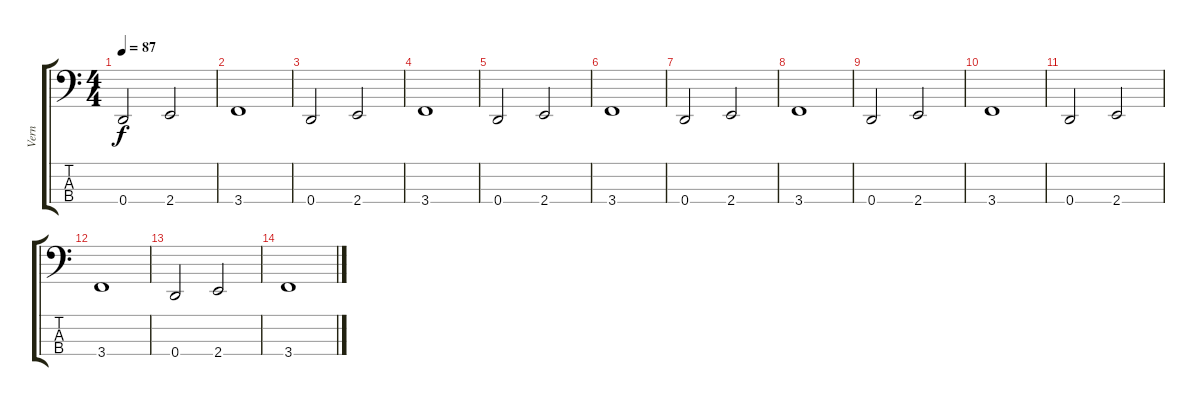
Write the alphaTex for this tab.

\track ("Vern" "Vern") {instrument electricbassfinger}
\staff {score tabs}
\tuning (F2 C2 G1 D1) {hide}
\ts (4 4)
\tempo 87
\clef f4
\ks c
0.4.2{dy f} 2.4.2 |
3.4.1 |
0.4.2 2.4.2 |
3.4.1 |
0.4.2 2.4.2 |
3.4.1 |
0.4.2 2.4.2 |
3.4.1 |
0.4.2 2.4.2 |
3.4.1 |
0.4.2 2.4.2 |
3.4.1 |
0.4.2 2.4.2 |
3.4.1
